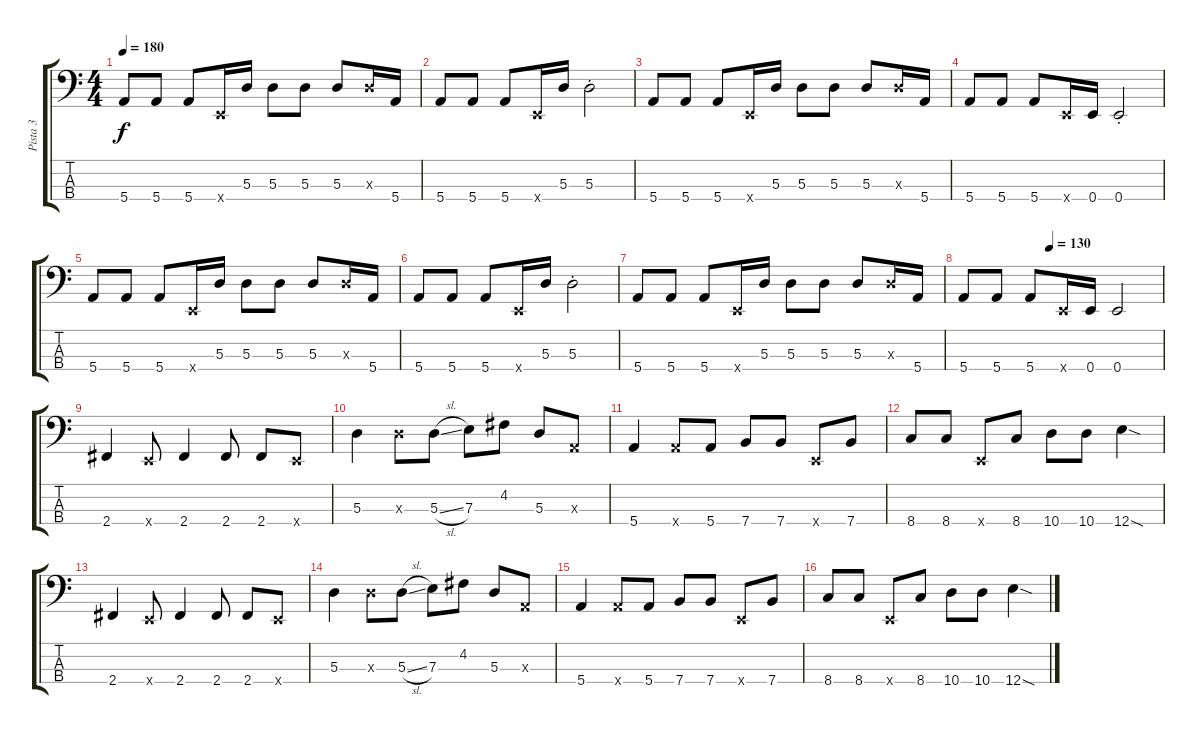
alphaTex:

\track ("Pista 3" "Pista 3") {instrument electricbasspick}
\staff {score tabs}
\tuning (G2 D2 A1 E1) {hide}
\ts (4 4)
\tempo 180
\clef f4
\ks c
5.4.8{dy f} 5.4.8 5.4.8 0.4{x}.16 5.3.16 5.3.8 5.3.8 5.3.8 5.3{x}.16 5.4.16 |
5.4.8 5.4.8 5.4.8 0.4{x}.16 5.3.16 5.3{st}.2 |
5.4.8 5.4.8 5.4.8 0.4{x}.16 5.3.16 5.3.8 5.3.8 5.3.8 5.3{x}.16 5.4.16 |
5.4.8 5.4.8 5.4.8 0.4{x}.16 0.4.16 0.4{st}.2 |
5.4.8 5.4.8 5.4.8 0.4{x}.16 5.3.16 5.3.8 5.3.8 5.3.8 5.3{x}.16 5.4.16 |
5.4.8 5.4.8 5.4.8 0.4{x}.16 5.3.16 5.3{st}.2 |
5.4.8 5.4.8 5.4.8 0.4{x}.16 5.3.16 5.3.8 5.3.8 5.3.8 5.3{x}.16 5.4.16 |
\tempo (130 0.4375)
5.4.8 5.4.8 5.4.8 0.4{x}.16 0.4.16 0.4.2 |
2.4.4 0.4{x}.8 2.4.4 2.4.8 2.4.8 0.4{x}.8 |
5.3.4 5.3{x}.8 5.3{sl}.8 7.3.8 4.2.8 5.3.8 0.3{x}.8 |
5.4.4 5.4{x}.8 5.4.8 7.4.8 7.4.8 0.4{x}.8 7.4.8 |
8.4.8 8.4.8 0.4{x}.8 8.4.8 10.4.8 10.4.8 12.4{sod}.4 |
2.4.4 0.4{x}.8 2.4.4 2.4.8 2.4.8 0.4{x}.8 |
5.3.4 5.3{x}.8 5.3{sl}.8 7.3.8 4.2.8 5.3.8 0.3{x}.8 |
5.4.4 5.4{x}.8 5.4.8 7.4.8 7.4.8 0.4{x}.8 7.4.8 |
8.4.8 8.4.8 0.4{x}.8 8.4.8 10.4.8 10.4.8 12.4{sod}.4
